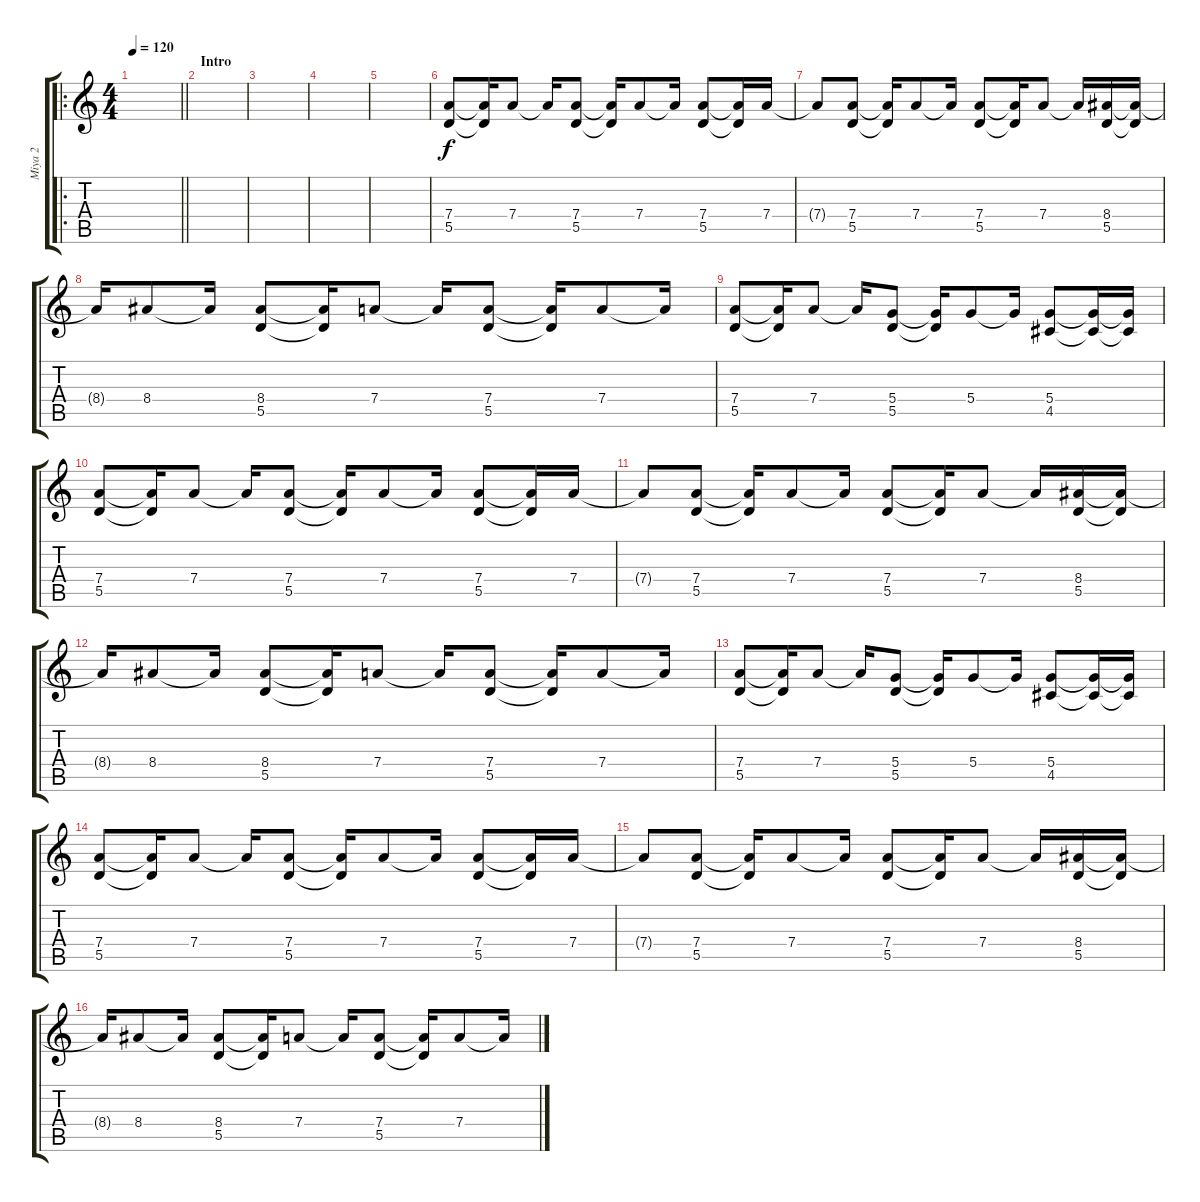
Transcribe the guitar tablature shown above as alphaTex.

\track ("Miya 2" "Miya 2") {instrument electricguitarjazz}
\staff {score tabs}
\tuning (E4 B3 G3 D3 A2 D2) {hide}
\ro
\ts (4 4)
\tempo 120
\clef g2
\barLineRight lightlight
\ks c
|
\section ("" "Intro")
|
|
|
|
(7.4 5.5).8{instrument electricguitarclean} (7.4{t} 5.5{t}).16 7.4.8 7.4{t}.16 (7.4 5.5).8 (7.4{t} 5.5{t}).16 7.4.8 7.4{t}.16 (7.4 5.5).8 (7.4{t} 5.5{t}).16 7.4.16 |
7.4{t}.8 (7.4 5.5).8 (7.4{t} 5.5{t}).16 7.4.8 7.4{t}.16 (7.4 5.5).8 (7.4{t} 5.5{t}).16 7.4.8 7.4{t}.16 (8.4 5.5).16 (8.4{t} 5.5{t}).16 |
8.4{t}.16 8.4.8 8.4{t}.16 (8.4 5.5).8 (8.4{t} 5.5{t}).16 7.4.8 7.4{t}.16 (7.4 5.5).8 (7.4{t} 5.5{t}).16 7.4.8 7.4{t}.16 |
(7.4 5.5).8 (7.4{t} 5.5{t}).16 7.4.8 7.4{t}.16 (5.4 5.5).8 (5.4{t} 5.5{t}).16 5.4.8 5.4{t}.16 (5.4 4.5).8 (5.4{t} 4.5{t}).16 (5.4{t} 4.5{t}).16 |
(7.4 5.5).8 (7.4{t} 5.5{t}).16 7.4.8 7.4{t}.16 (7.4 5.5).8 (7.4{t} 5.5{t}).16 7.4.8 7.4{t}.16 (7.4 5.5).8 (7.4{t} 5.5{t}).16 7.4.16 |
7.4{t}.8 (7.4 5.5).8 (7.4{t} 5.5{t}).16 7.4.8 7.4{t}.16 (7.4 5.5).8 (7.4{t} 5.5{t}).16 7.4.8 7.4{t}.16 (8.4 5.5).16 (8.4{t} 5.5{t}).16 |
8.4{t}.16 8.4.8 8.4{t}.16 (8.4 5.5).8 (8.4{t} 5.5{t}).16 7.4.8 7.4{t}.16 (7.4 5.5).8 (7.4{t} 5.5{t}).16 7.4.8 7.4{t}.16 |
(7.4 5.5).8 (7.4{t} 5.5{t}).16 7.4.8 7.4{t}.16 (5.4 5.5).8 (5.4{t} 5.5{t}).16 5.4.8 5.4{t}.16 (5.4 4.5).8 (5.4{t} 4.5{t}).16 (5.4{t} 4.5{t}).16 |
(7.4 5.5).8 (7.4{t} 5.5{t}).16 7.4.8 7.4{t}.16 (7.4 5.5).8 (7.4{t} 5.5{t}).16 7.4.8 7.4{t}.16 (7.4 5.5).8 (7.4{t} 5.5{t}).16 7.4.16 |
7.4{t}.8 (7.4 5.5).8 (7.4{t} 5.5{t}).16 7.4.8 7.4{t}.16 (7.4 5.5).8 (7.4{t} 5.5{t}).16 7.4.8 7.4{t}.16 (8.4 5.5).16 (8.4{t} 5.5{t}).16 |
8.4{t}.16 8.4.8 8.4{t}.16 (8.4 5.5).8 (8.4{t} 5.5{t}).16 7.4.8 7.4{t}.16 (7.4 5.5).8 (7.4{t} 5.5{t}).16 7.4.8 7.4{t}.16
